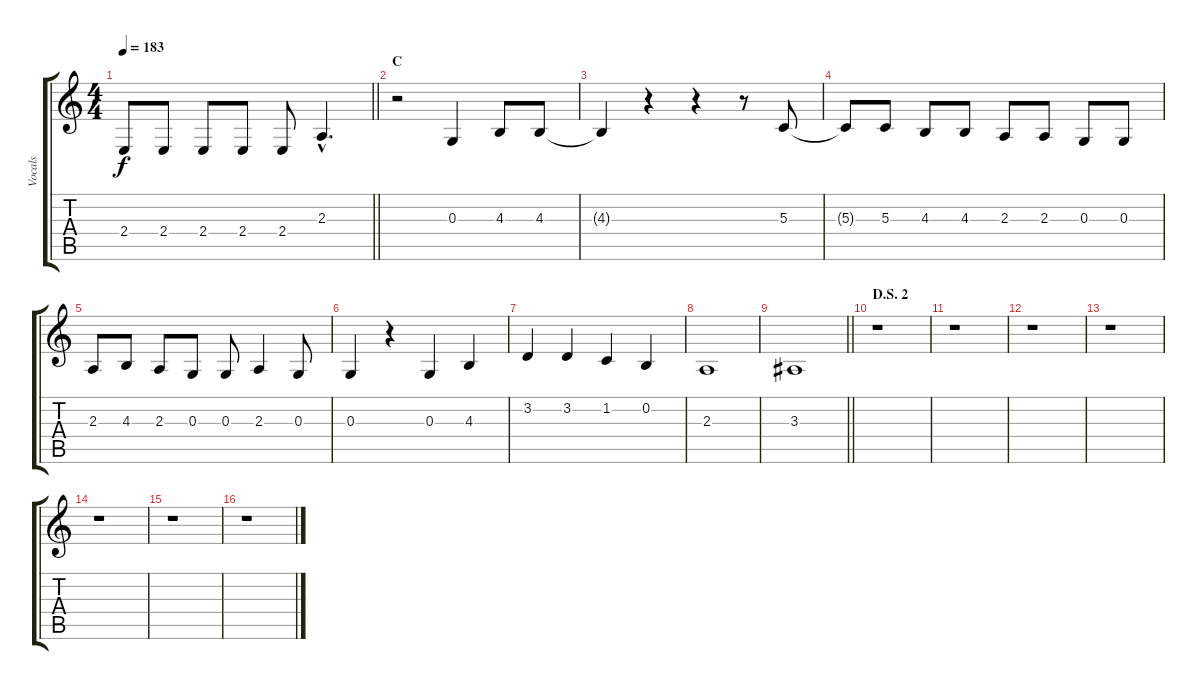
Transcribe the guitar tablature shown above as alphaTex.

\track ("Vocals" "Vocals") {instrument baritonesax}
\staff {score tabs}
\tuning (E4 B3 G3 D3 A2 E2) {hide}
\ts (4 4)
\tempo 183
\clef g2
\barLineRight lightlight
\ks c
2.4.8{dy f} 2.4.8 2.4.8 2.4.8 2.4.8 2.3{hac}.4{d} |
\section ("" "C")
r.2 0.3.4 4.3.8 4.3.8 |
4.3{t}.4 r.4 r.4 r.8 5.3.8 |
5.3{t}.8 5.3.8 4.3.8 4.3.8 2.3.8 2.3.8 0.3.8 0.3.8 |
2.3.8 4.3.8 2.3.8 0.3.8 0.3.8 2.3.4 0.3.8 |
0.3.4 r.4 0.3.4 4.3.4 |
3.2.4 3.2.4 1.2.4 0.2.4 |
2.3.1 |
\barLineRight lightlight
3.3.1 |
\section ("" "D.S. 2")
r.1 |
r.1 |
r.1 |
r.1 |
r.1 |
r.1 |
r.1
